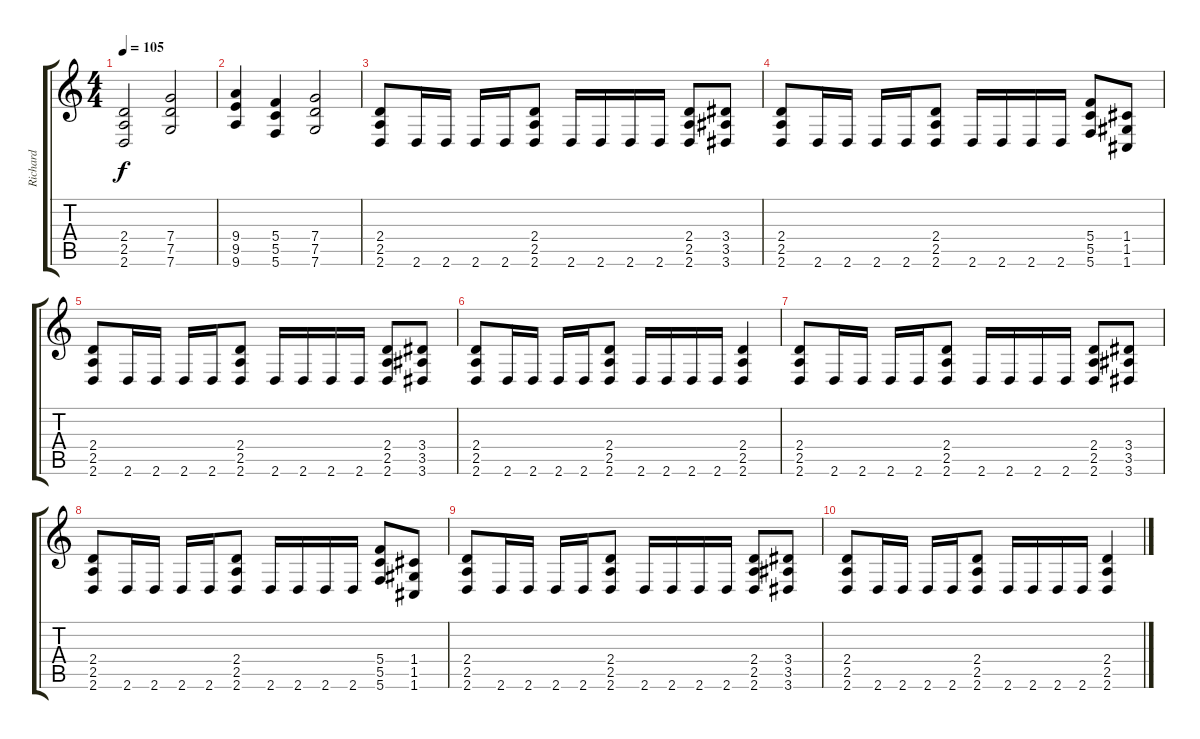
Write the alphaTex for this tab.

\track ("Richard" "Richard") {instrument distortionguitar}
\staff {score tabs}
\tuning (D4 A3 F3 C3 G2 C2) {hide}
\ts (4 4)
\tempo 105
\clef g2
\ks c
(2.4 2.5 2.6).2{dy f} (7.4 7.5 7.6).2 |
(9.4 9.5 9.6).4 (5.4 5.5 5.6).4 (7.4 7.5 7.6).2 |
(2.4 2.5 2.6).8 2.6.16 2.6.16 2.6.16 2.6.16 (2.4 2.5 2.6).8 2.6.16 2.6.16 2.6.16 2.6.16 (2.4 2.5 2.6).8 (3.4 3.5 3.6).8 |
(2.4 2.5 2.6).8 2.6.16 2.6.16 2.6.16 2.6.16 (2.4 2.5 2.6).8 2.6.16 2.6.16 2.6.16 2.6.16 (5.4 5.5 5.6).8 (1.4 1.5 1.6).8 |
(2.4 2.5 2.6).8 2.6.16 2.6.16 2.6.16 2.6.16 (2.4 2.5 2.6).8 2.6.16 2.6.16 2.6.16 2.6.16 (2.4 2.5 2.6).8 (3.4 3.5 3.6).8 |
(2.4 2.5 2.6).8 2.6.16 2.6.16 2.6.16 2.6.16 (2.4 2.5 2.6).8 2.6.16 2.6.16 2.6.16 2.6.16 (2.4 2.5 2.6).4 |
(2.4 2.5 2.6).8 2.6.16 2.6.16 2.6.16 2.6.16 (2.4 2.5 2.6).8 2.6.16 2.6.16 2.6.16 2.6.16 (2.4 2.5 2.6).8 (3.4 3.5 3.6).8 |
(2.4 2.5 2.6).8 2.6.16 2.6.16 2.6.16 2.6.16 (2.4 2.5 2.6).8 2.6.16 2.6.16 2.6.16 2.6.16 (5.4 5.5 5.6).8 (1.4 1.5 1.6).8 |
(2.4 2.5 2.6).8 2.6.16 2.6.16 2.6.16 2.6.16 (2.4 2.5 2.6).8 2.6.16 2.6.16 2.6.16 2.6.16 (2.4 2.5 2.6).8 (3.4 3.5 3.6).8 |
(2.4 2.5 2.6).8 2.6.16 2.6.16 2.6.16 2.6.16 (2.4 2.5 2.6).8 2.6.16 2.6.16 2.6.16 2.6.16 (2.4 2.5 2.6).4
